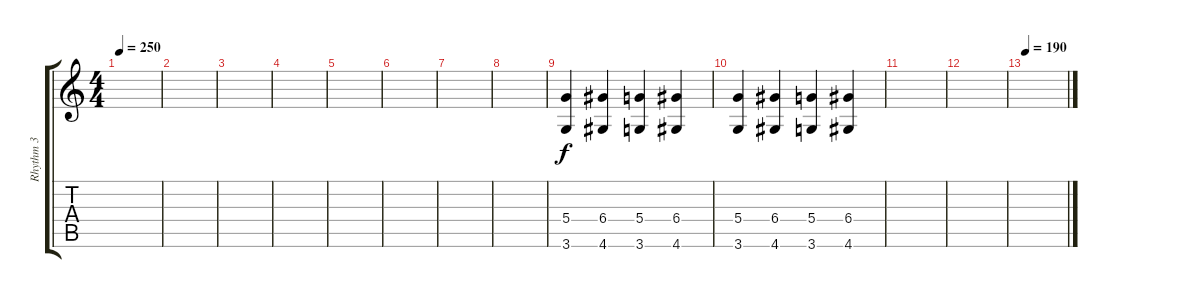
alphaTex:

\track ("Rhythm 3" "Rhythm 3") {instrument distortionguitar}
\staff {score tabs}
\tuning (E4 B3 G3 D3 A2 E2) {hide}
\ts (4 4)
\tempo 250
\clef g2
\ks c
|
|
|
|
|
|
|
|
(5.4 3.6).4 (6.4 4.6).4 (5.4 3.6).4 (6.4 4.6).4 |
(5.4 3.6).4 (6.4 4.6).4 (5.4 3.6).4 (6.4 4.6).4 |
|
|
\tempo 190
